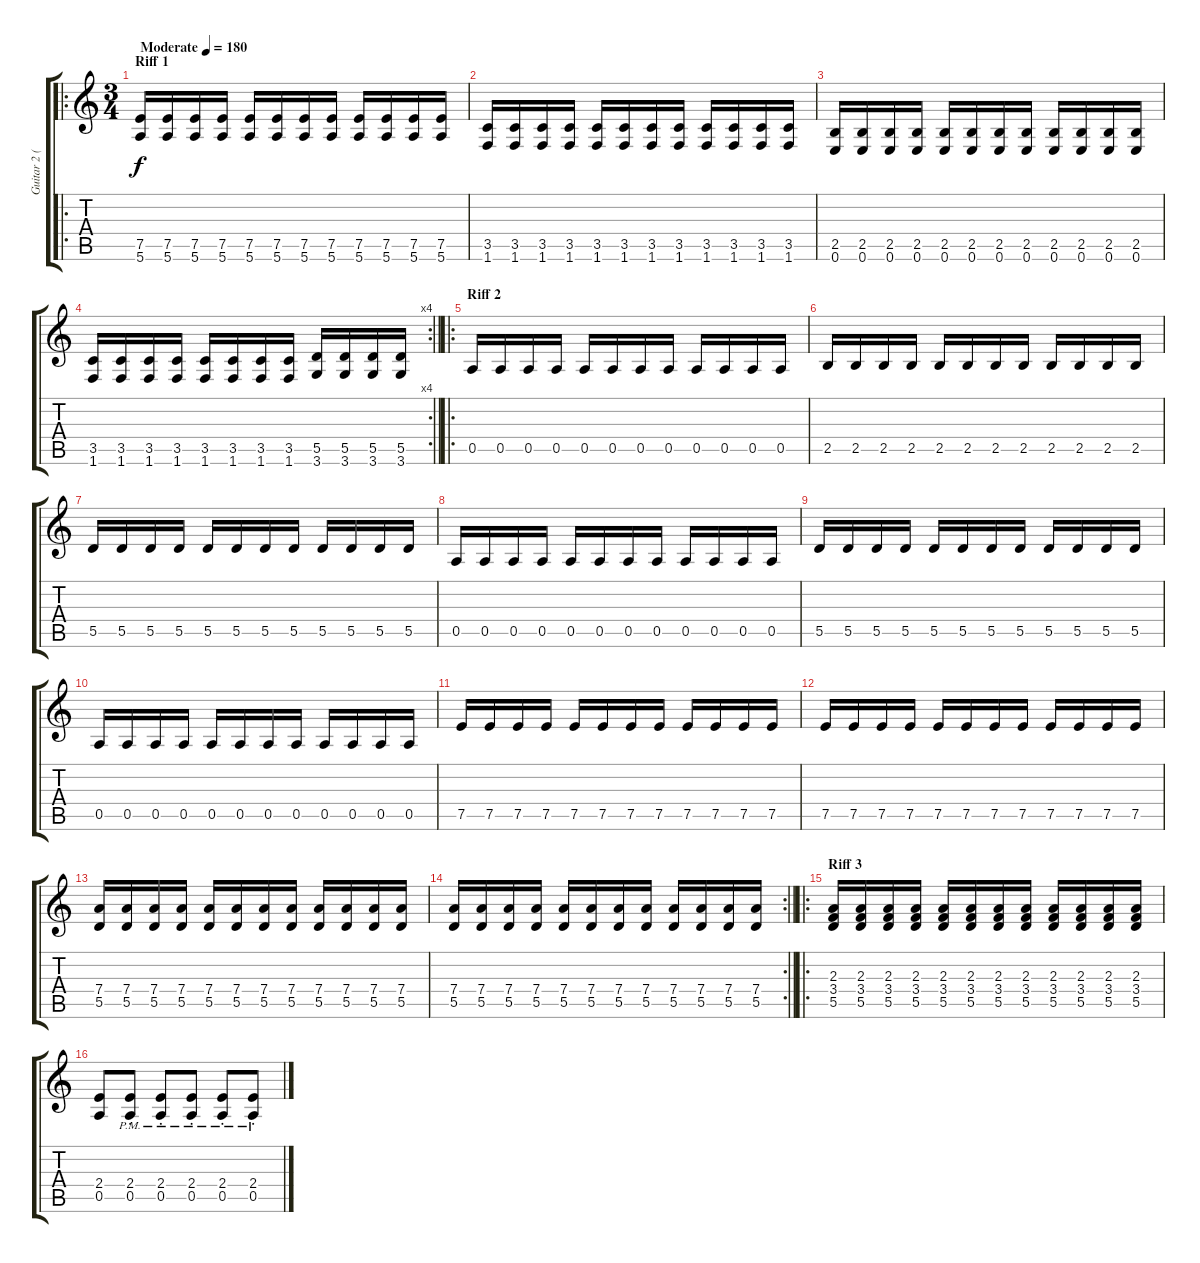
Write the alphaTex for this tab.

\track ("Guitar 2 (Rhythm)" "Guitar 2 (") {instrument distortionguitar}
\staff {score tabs}
\tuning (E4 B3 G3 D3 A2 E2) {hide}
\ro
\ts (3 4)
\section ("" "Riff 1")
\tempo (180 "Moderate")
\clef g2
\ks c
(7.5 5.6).16{dy f instrument distortionguitar} (7.5 5.6).16 (7.5 5.6).16 (7.5 5.6).16 (7.5 5.6).16 (7.5 5.6).16 (7.5 5.6).16 (7.5 5.6).16 (7.5 5.6).16 (7.5 5.6).16 (7.5 5.6).16 (7.5 5.6).16 |
(3.5 1.6).16 (3.5 1.6).16 (3.5 1.6).16 (3.5 1.6).16 (3.5 1.6).16 (3.5 1.6).16 (3.5 1.6).16 (3.5 1.6).16 (3.5 1.6).16 (3.5 1.6).16 (3.5 1.6).16 (3.5 1.6).16 |
(2.5 0.6).16 (2.5 0.6).16 (2.5 0.6).16 (2.5 0.6).16 (2.5 0.6).16 (2.5 0.6).16 (2.5 0.6).16 (2.5 0.6).16 (2.5 0.6).16 (2.5 0.6).16 (2.5 0.6).16 (2.5 0.6).16 |
\rc 4
\barLineRight lightlight
(3.5 1.6).16 (3.5 1.6).16 (3.5 1.6).16 (3.5 1.6).16 (3.5 1.6).16 (3.5 1.6).16 (3.5 1.6).16 (3.5 1.6).16 (5.5 3.6).16 (5.5 3.6).16 (5.5 3.6).16 (5.5 3.6).16 |
\ro
\section ("" "Riff 2")
0.5.16 0.5.16 0.5.16 0.5.16 0.5.16 0.5.16 0.5.16 0.5.16 0.5.16 0.5.16 0.5.16 0.5.16 |
2.5.16 2.5.16 2.5.16 2.5.16 2.5.16 2.5.16 2.5.16 2.5.16 2.5.16 2.5.16 2.5.16 2.5.16 |
5.5.16 5.5.16 5.5.16 5.5.16 5.5.16 5.5.16 5.5.16 5.5.16 5.5.16 5.5.16 5.5.16 5.5.16 |
0.5.16 0.5.16 0.5.16 0.5.16 0.5.16 0.5.16 0.5.16 0.5.16 0.5.16 0.5.16 0.5.16 0.5.16 |
5.5.16 5.5.16 5.5.16 5.5.16 5.5.16 5.5.16 5.5.16 5.5.16 5.5.16 5.5.16 5.5.16 5.5.16 |
0.5.16 0.5.16 0.5.16 0.5.16 0.5.16 0.5.16 0.5.16 0.5.16 0.5.16 0.5.16 0.5.16 0.5.16 |
7.5.16 7.5.16 7.5.16 7.5.16 7.5.16 7.5.16 7.5.16 7.5.16 7.5.16 7.5.16 7.5.16 7.5.16 |
7.5.16 7.5.16 7.5.16 7.5.16 7.5.16 7.5.16 7.5.16 7.5.16 7.5.16 7.5.16 7.5.16 7.5.16 |
(7.4 5.5).16 (7.4 5.5).16 (7.4 5.5).16 (7.4 5.5).16 (7.4 5.5).16 (7.4 5.5).16 (7.4 5.5).16 (7.4 5.5).16 (7.4 5.5).16 (7.4 5.5).16 (7.4 5.5).16 (7.4 5.5).16 |
\rc 2
\barLineRight lightlight
(7.4 5.5).16 (7.4 5.5).16 (7.4 5.5).16 (7.4 5.5).16 (7.4 5.5).16 (7.4 5.5).16 (7.4 5.5).16 (7.4 5.5).16 (7.4 5.5).16 (7.4 5.5).16 (7.4 5.5).16 (7.4 5.5).16 |
\ro
\section ("" "Riff 3")
(2.3 3.4 5.5).16{volume 13} (2.3 3.4 5.5).16 (2.3 3.4 5.5).16 (2.3 3.4 5.5).16 (2.3 3.4 5.5).16 (2.3 3.4 5.5).16 (2.3 3.4 5.5).16 (2.3 3.4 5.5).16 (2.3 3.4 5.5).16 (2.3 3.4 5.5).16 (2.3 3.4 5.5).16 (2.3 3.4 5.5).16 |
(2.4 0.5).8 (2.4{pm st} 0.5{pm st}).8 (2.4{pm st} 0.5{pm st}).8 (2.4{pm st} 0.5{pm st}).8 (2.4{pm st} 0.5{pm st}).8 (2.4{pm st} 0.5{pm st}).8
